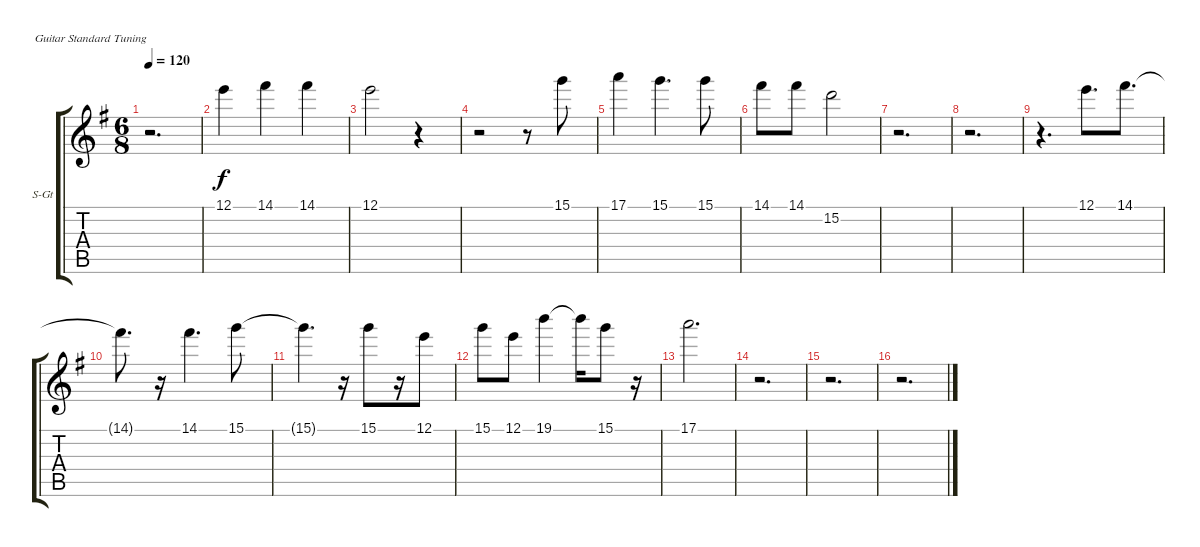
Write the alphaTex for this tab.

\bracketExtendMode groupsimilarinstruments
\firstSystemTrackNameOrientation horizontal
\otherSystemsTrackNameOrientation horizontal
\track ("Strings II" "S-Gt") {instrument synthstrings1}
\staff {score tabs}
\tuning (E4 B3 G3 D3 A2 E2)
\displaytranspose 12
\ts (6 8)
\tempo 120
\clef g2
\ks eminor
r.2{d dy f} |
12.1.4 14.1.4 14.1.4 |
12.1.2 r.4 |
r.2 r.8 15.1.8 |
17.1.4 15.1.4{d} 15.1.8 |
14.1.8 14.1.8 15.2.2 |
r.2{d} |
r.2{d} |
r.4{d} 12.1.8{d} 14.1.8{d} |
14.1{t}.8{d} r.16 14.1.4{d} 15.1.8 |
15.1{t}.4{d} r.16 15.1.8 r.16 12.1.8 |
15.1.8 12.1.8 19.1.4 19.1{t}.16 15.1.8 r.16 |
17.1.2{d} |
r.2{d} |
r.2{d} |
r.2{d}
